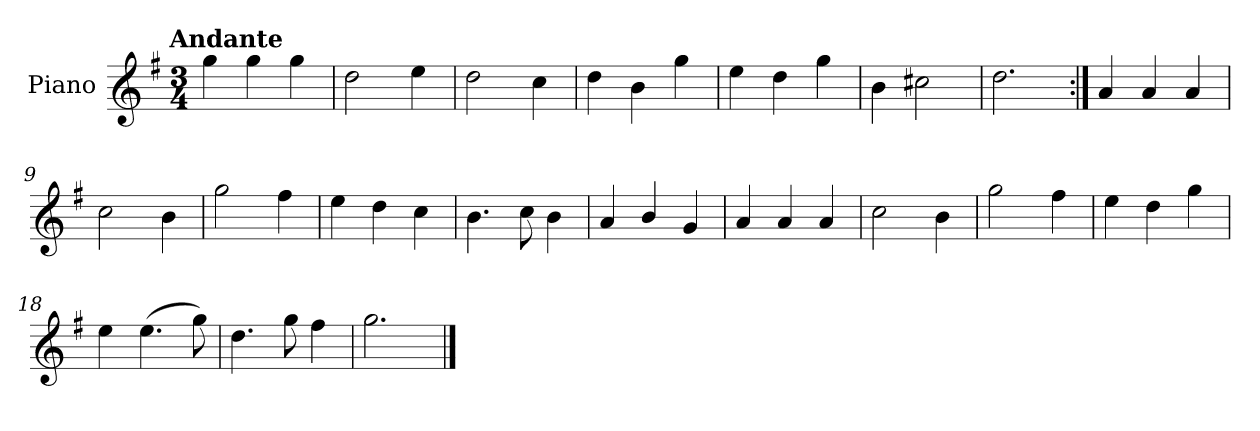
**kern
*part1
*staff1
*I"Piano
*I'Pno.
*clefG2
*k[f#]
!!LO:TX:omd:t=Andante
*M3/4
*MM92
=1
4gg\
4gg\
4gg\
=2
2dd\
4ee\
=3
2dd\
4cc\
=4
4dd\
4b\
4gg\
=5
4ee\
4dd\
4gg\
=6
4b\
2cc#X\
!!LO:LB:g=z
=7
2.dd\
=8:|!
4a/
4a/
4a/
=9
2cc\
4b\
=10
2gg\
4ff#\
=11
4ee\
4dd\
4cc\
=12
4.b\
8cc\
4b\
=13
4a/
4b/
4g/
=14
4a/
4a/
4a/
!!LO:LB:g=z
=15
2cc\
4b\
=16
2gg\
4ff#\
=17
4ee\
4dd\
4gg\
=18
4ee\
(>4.ee\
8gg\)
=19
4.dd\
8gg\
4ff#\
=20
2.gg\
==
*-
